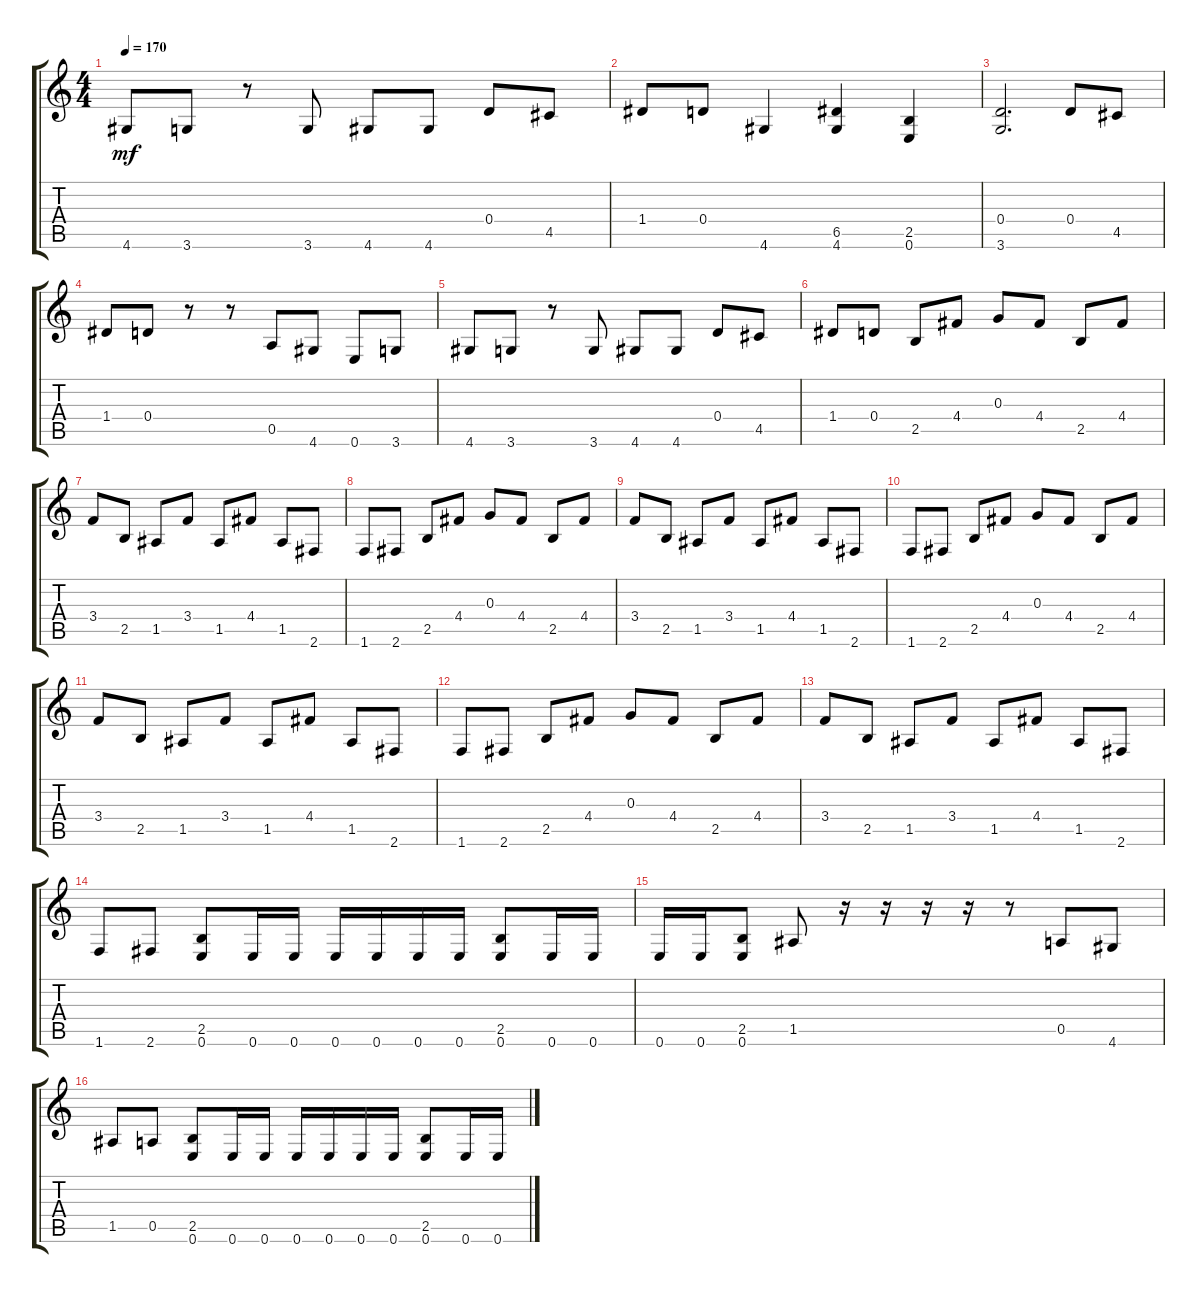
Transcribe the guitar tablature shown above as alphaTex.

\track "" {instrument distortionguitar}
\staff {score tabs}
\tuning (E4 B3 G3 D3 A2 E2) {hide}
\ts (4 4)
\tempo 170
\clef g2
\ks c
4.6.8{dy mf} 3.6.8 r.8 3.6.8 4.6.8 4.6.8 0.4.8 4.5.8 |
1.4.8 0.4.8 4.6.4 (6.5 4.6).4 (2.5 0.6).4 |
(0.4 3.6).2{d} 0.4.8 4.5.8 |
1.4.8 0.4.8 r.8 r.8 0.5.8 4.6.8 0.6.8 3.6.8 |
4.6.8 3.6.8 r.8 3.6.8 4.6.8 4.6.8 0.4.8 4.5.8 |
1.4.8 0.4.8 2.5.8 4.4.8 0.3.8 4.4.8 2.5.8 4.4.8 |
3.4.8 2.5.8 1.5.8 3.4.8 1.5.8 4.4.8 1.5.8 2.6.8 |
1.6.8 2.6.8 2.5.8 4.4.8 0.3.8 4.4.8 2.5.8 4.4.8 |
3.4.8 2.5.8 1.5.8 3.4.8 1.5.8 4.4.8 1.5.8 2.6.8 |
1.6.8 2.6.8 2.5.8 4.4.8 0.3.8 4.4.8 2.5.8 4.4.8 |
3.4.8 2.5.8 1.5.8 3.4.8 1.5.8 4.4.8 1.5.8 2.6.8 |
1.6.8 2.6.8 2.5.8 4.4.8 0.3.8 4.4.8 2.5.8 4.4.8 |
3.4.8 2.5.8 1.5.8 3.4.8 1.5.8 4.4.8 1.5.8 2.6.8 |
1.6.8 2.6.8 (2.5 0.6).8 0.6.16 0.6.16 0.6.16 0.6.16 0.6.16 0.6.16 (2.5 0.6).8 0.6.16 0.6.16 |
0.6.16 0.6.16 (2.5 0.6).8 1.5.8 r.16 r.16 r.16 r.16 r.8 0.5.8 4.6.8 |
1.5.8 0.5.8 (2.5 0.6).8 0.6.16 0.6.16 0.6.16 0.6.16 0.6.16 0.6.16 (2.5 0.6).8 0.6.16 0.6.16
